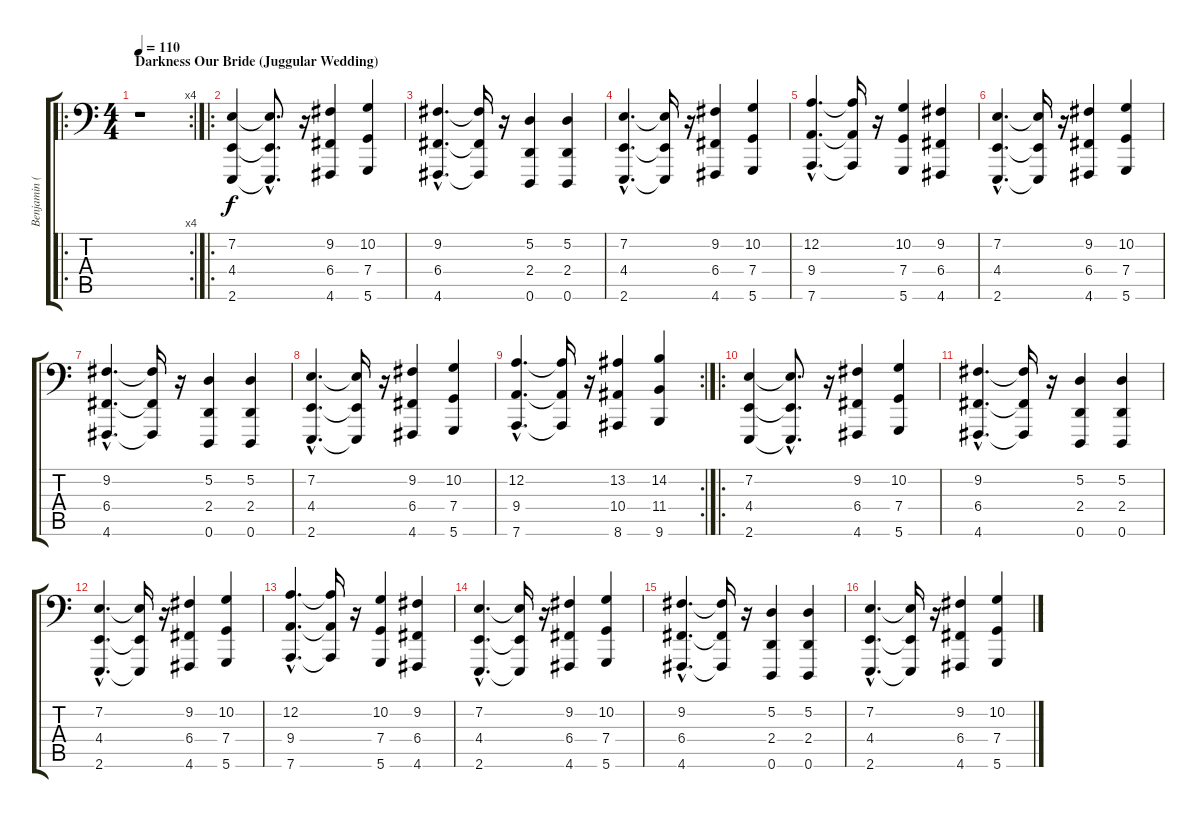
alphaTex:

\track ("Benjamin (KeybExtra)" "Benjamin (") {instrument cello}
\staff {score tabs}
\tuning (D3 A2 F2 C2 G1 D1) {hide}
\ro
\rc 4
\ts (4 4)
\section ("" "Darkness Our Bride (Juggular Wedding)")
\tempo 110
\clef f4
\ks c
r.1{dy f volume 12 balance 16 instrument cello} |
\ro
(7.2 4.4 2.6).4 (7.2{hac t} 4.4{hac t} 2.6{hac t}).8{d} r.16 (9.2 6.4 4.6).4 (10.2 7.4 5.6).4 |
(9.2{hac} 6.4{hac} 4.6{hac}).4{d} (9.2{t} 6.4{t} 4.6{t}).16 r.16 (5.2 2.4 0.6).4 (5.2 2.4 0.6).4 |
(7.2{hac} 4.4{hac} 2.6{hac}).4{d} (7.2{t} 4.4{t} 2.6{t}).16 r.16 (9.2 6.4 4.6).4 (10.2 7.4 5.6).4 |
(12.2{hac} 9.4{hac} 7.6{hac}).4{d} (12.2{t} 9.4{t} 7.6{t}).16 r.16 (10.2 7.4 5.6).4 (9.2 6.4 4.6).4 |
(7.2{hac} 4.4{hac} 2.6{hac}).4{d} (7.2{t} 4.4{t} 2.6{t}).16 r.16 (9.2 6.4 4.6).4 (10.2 7.4 5.6).4 |
(9.2{hac} 6.4{hac} 4.6{hac}).4{d} (9.2{t} 6.4{t} 4.6{t}).16 r.16 (5.2 2.4 0.6).4 (5.2 2.4 0.6).4 |
(7.2{hac} 4.4{hac} 2.6{hac}).4{d} (7.2{t} 4.4{t} 2.6{t}).16 r.16 (9.2 6.4 4.6).4 (10.2 7.4 5.6).4 |
\rc 2
(12.2{hac} 9.4{hac} 7.6{hac}).4{d} (12.2{t} 9.4{t} 7.6{t}).16 r.16 (13.2 10.4 8.6).4 (14.2 11.4 9.6).4 |
\ro
(7.2 4.4 2.6).4 (7.2{hac t} 4.4{hac t} 2.6{hac t}).8{d} r.16 (9.2 6.4 4.6).4 (10.2 7.4 5.6).4 |
(9.2{hac} 6.4{hac} 4.6{hac}).4{d} (9.2{t} 6.4{t} 4.6{t}).16 r.16 (5.2 2.4 0.6).4 (5.2 2.4 0.6).4 |
(7.2{hac} 4.4{hac} 2.6{hac}).4{d} (7.2{t} 4.4{t} 2.6{t}).16 r.16 (9.2 6.4 4.6).4 (10.2 7.4 5.6).4 |
(12.2{hac} 9.4{hac} 7.6{hac}).4{d} (12.2{t} 9.4{t} 7.6{t}).16 r.16 (10.2 7.4 5.6).4 (9.2 6.4 4.6).4 |
(7.2{hac} 4.4{hac} 2.6{hac}).4{d} (7.2{t} 4.4{t} 2.6{t}).16 r.16 (9.2 6.4 4.6).4 (10.2 7.4 5.6).4 |
(9.2{hac} 6.4{hac} 4.6{hac}).4{d} (9.2{t} 6.4{t} 4.6{t}).16 r.16 (5.2 2.4 0.6).4 (5.2 2.4 0.6).4 |
(7.2{hac} 4.4{hac} 2.6{hac}).4{d} (7.2{t} 4.4{t} 2.6{t}).16 r.16 (9.2 6.4 4.6).4 (10.2 7.4 5.6).4
